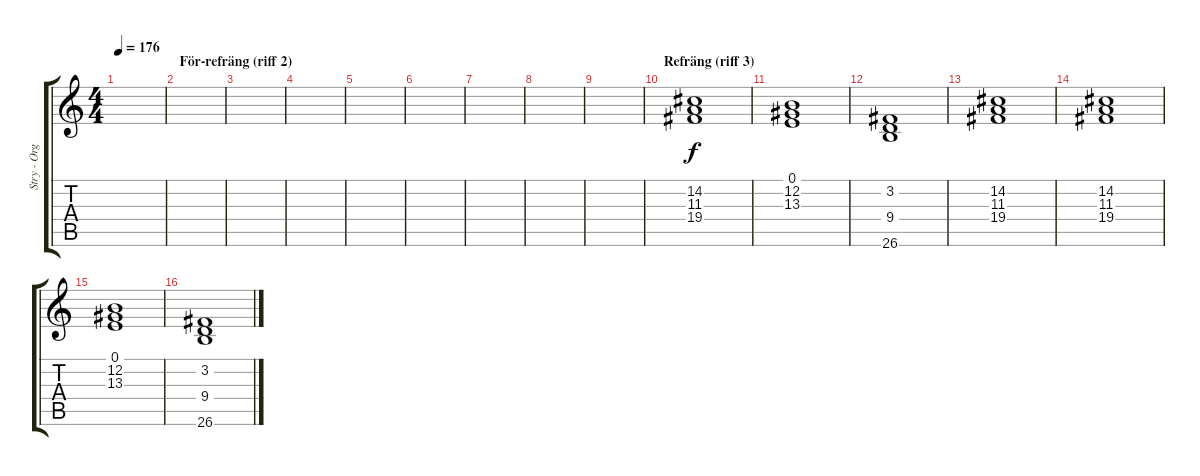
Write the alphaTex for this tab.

\track ("Stry - Orgel" "Stry - Org") {instrument synthstrings2}
\staff {score tabs}
\tuning (E4 B3 G3 D3 A2 E2) {hide}
\ts (4 4)
\tempo 176
\clef g2
\ks c
|
\section ("" "För-refräng (riff 2)")
|
|
|
|
|
|
|
|
\section ("" "Refräng (riff 3)")
(14.2 11.3 19.4).1 |
(0.1 12.2 13.3).1 |
(3.2 9.4 26.6).1 |
(14.2 11.3 19.4).1 |
(14.2 11.3 19.4).1 |
(0.1 12.2 13.3).1 |
(3.2 9.4 26.6).1
